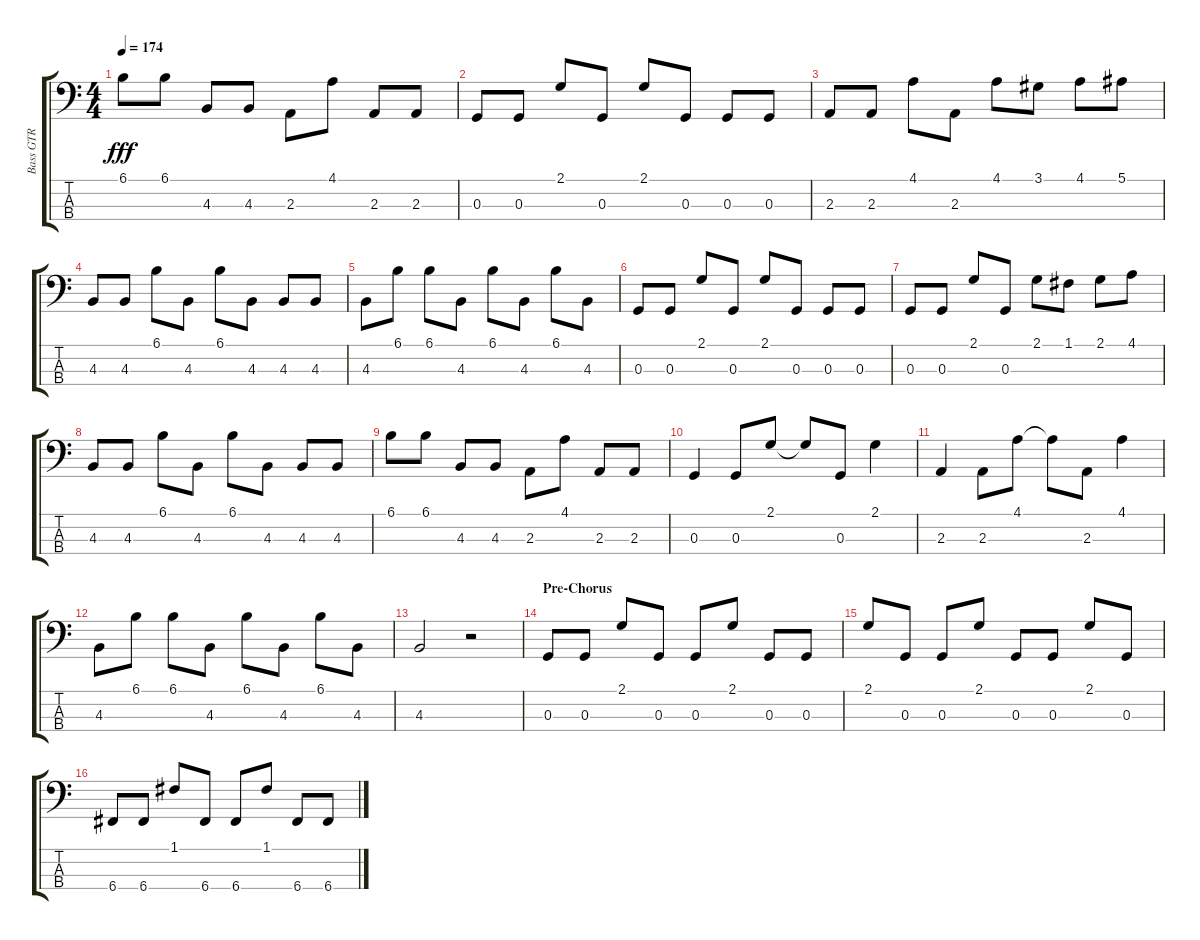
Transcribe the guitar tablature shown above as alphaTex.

\track ("Bass GTR" "Bass GTR") {instrument electricbassfinger}
\staff {score tabs}
\tuning (F2 C2 G1 C1) {hide}
\ts (4 4)
\tempo 174
\clef f4
\ks aminor
6.1.8{dy fff} 6.1.8 4.3.8 4.3.8 2.3.8 4.1.8 2.3.8 2.3.8 |
0.3.8 0.3.8 2.1.8 0.3.8 2.1.8 0.3.8 0.3.8 0.3.8 |
2.3.8 2.3.8 4.1.8 2.3.8 4.1.8 3.1.8 4.1.8 5.1.8 |
4.3.8 4.3.8 6.1.8 4.3.8 6.1.8 4.3.8 4.3.8 4.3.8 |
4.3.8 6.1.8 6.1.8 4.3.8 6.1.8 4.3.8 6.1.8 4.3.8 |
0.3.8 0.3.8 2.1.8 0.3.8 2.1.8 0.3.8 0.3.8 0.3.8 |
0.3.8 0.3.8 2.1.8 0.3.8 2.1.8 1.1.8 2.1.8 4.1.8 |
4.3.8 4.3.8 6.1.8 4.3.8 6.1.8 4.3.8 4.3.8 4.3.8 |
6.1.8 6.1.8 4.3.8 4.3.8 2.3.8 4.1.8 2.3.8 2.3.8 |
0.3.4 0.3.8 2.1.8 2.1{t}.8 0.3.8 2.1.4 |
2.3.4 2.3.8 4.1.8 4.1{t}.8 2.3.8 4.1.4 |
4.3.8 6.1.8 6.1.8 4.3.8 6.1.8 4.3.8 6.1.8 4.3.8 |
4.3.2 r.2 |
\section ("" "Pre-Chorus")
0.3.8 0.3.8 2.1.8 0.3.8 0.3.8 2.1.8 0.3.8 0.3.8 |
2.1.8 0.3.8 0.3.8 2.1.8 0.3.8 0.3.8 2.1.8 0.3.8 |
6.4.8 6.4.8 1.1.8 6.4.8 6.4.8 1.1.8 6.4.8 6.4.8
